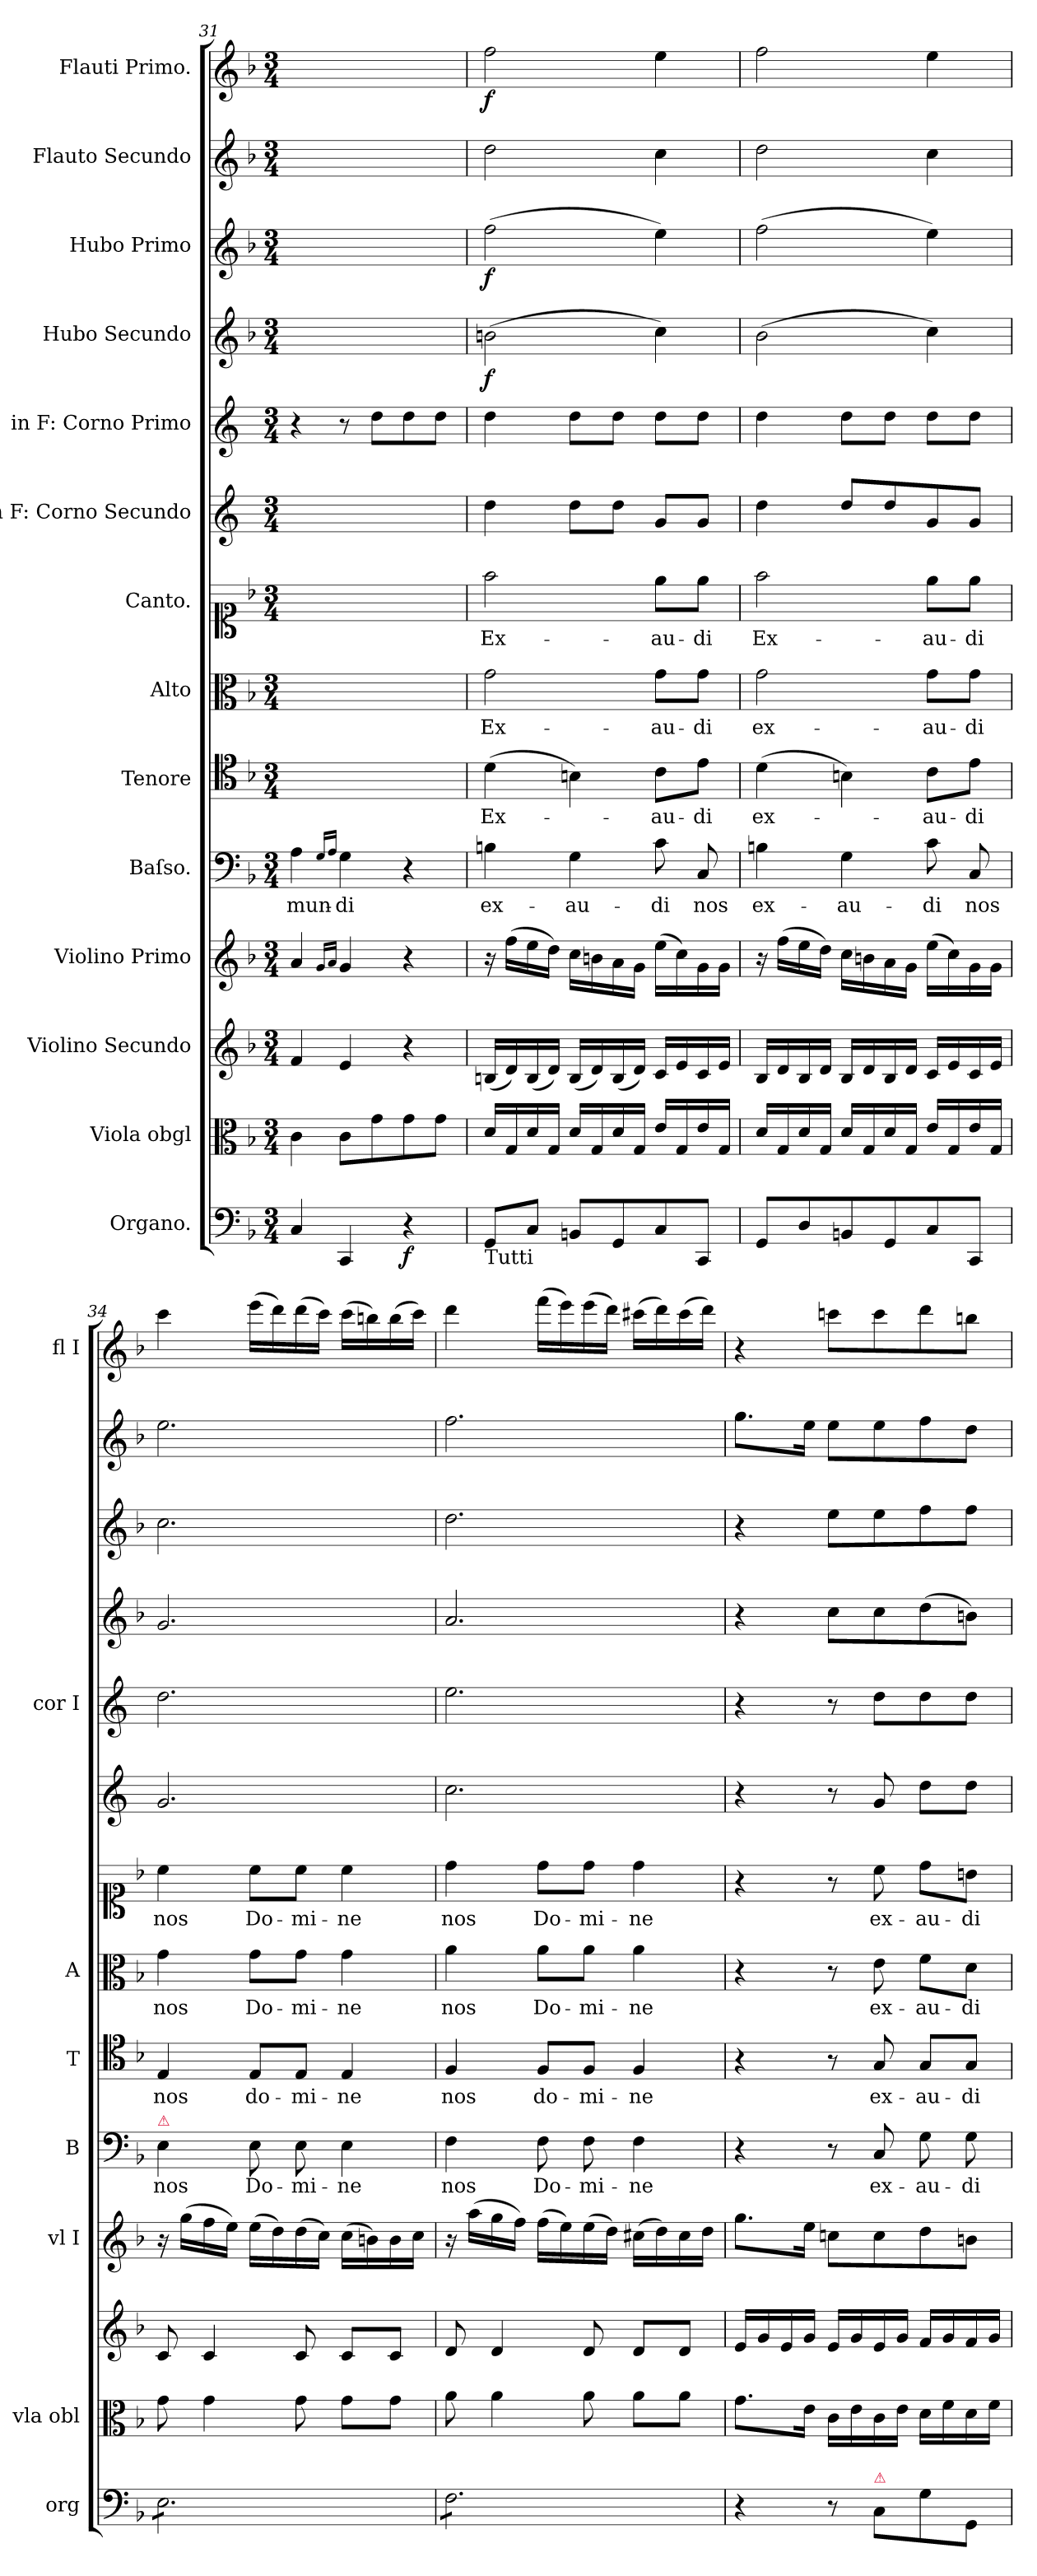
**kern	**dynam	**kern	**dynam	**kern	**dynam	**kern	**dynam	**kern	**text	**kern	**text	**kern	**text	**kern	**text	**kern	**dynam	**kern	**dynam	**kern	**dynam	**kern	**dynam	**kern	**dynam	**kern	**dynam
*part14	*part14	*part13	*part13	*part12	*part12	*part11	*part11	*part10	*part10	*part9	*part9	*part8	*part8	*part7	*part7	*part6	*part6	*part5	*part5	*part4	*part4	*part3	*part3	*part2	*part2	*part1	*part1
*staff14	*staff14	*staff13	*staff13	*staff12	*staff12	*staff11	*staff11	*staff10	*staff10	*staff9	*staff9	*staff8	*staff8	*staff7	*staff7	*staff6	*staff6	*staff5	*staff5	*staff4	*staff4	*staff3	*staff3	*staff2	*staff2	*staff1	*staff1
*I"Organo.	*	*I"Viola obgl	*	*I"Violino Secundo	*	*I"Violino Primo	*	*I"Baſso.	*	*I"Tenore	*	*I"Alto	*	*I"Canto.	*	*I"in F: Corno Secundo	*	*I"in F: Corno Primo	*	*I"Hubo Secundo	*	*I"Hubo Primo	*	*I"Flauto Secundo	*	*I"Flauti Primo.	*
*I'org	*	*I'vla obl	*	*	*	*I'vl I	*	*I'B	*	*I'T	*	*I'A	*	*	*	*	*	*I'cor I	*	*	*	*	*	*	*	*I'fl I	*
*clefF4	*	*clefC3	*	*clefG2	*	*clefG2	*	*clefF4	*	*clefC4	*	*clefC3	*	*clefC1	*	*clefG2	*	*clefG2	*	*clefG2	*	*clefG2	*	*clefG2	*	*clefG2	*
*	*	*	*	*	*	*	*	*	*	*	*	*	*	*	*	*ITrd4c7	*	*ITrd4c7	*	*	*	*	*	*	*	*	*
*k[b-]	*	*k[b-]	*	*k[b-]	*	*k[b-]	*	*k[b-]	*	*k[b-]	*	*k[b-]	*	*k[b-]	*	*k[b-]	*	*k[b-]	*	*k[b-]	*	*k[b-]	*	*k[b-]	*	*k[b-]	*
*F:	*	*F:	*	*F:	*	*F:	*	*F:	*	*F:	*	*F:	*	*F:	*	*F:	*	*F:	*	*F:	*	*F:	*	*F:	*	*F:	*
*M3/4	*	*M3/4	*	*M3/4	*	*M3/4	*	*M3/4	*	*M3/4	*	*M3/4	*	*M3/4	*	*M3/4	*	*M3/4	*	*M3/4	*	*M3/4	*	*M3/4	*	*M3/4	*
=31	=31	=31	=31	=31	=31	=31	=31	=31	=31	=31	=31	=31	=31	=31	=31	=31	=31	=31	=31	=31	=31	=31	=31	=31	=31	=31	=31
4C/	.	4c\	.	4f/	.	4a/	.	4A\	mun-	2.ryy	.	2.ryy	.	2.ryy	.	2.ryy	.	4r	.	2.ryy	.	2.ryy	.	2.ryy	.	2.ryy	.
.	.	.	.	.	.	16qqg/LL	.	16qqG/LL	.	.	.	.	.	.	.	.	.	.	.	.	.	.	.	.	.	.	.
.	.	.	.	.	.	16qqa/JJ	.	16qqA/JJ	.	.	.	.	.	.	.	.	.	.	.	.	.	.	.	.	.	.	.
4CC/	.	8c\L	.	4e/	.	4g/	.	4G\	-di	.	.	.	.	.	.	.	.	8r	.	.	.	.	.	.	.	.	.
!	!	!	!	!	!	!	!	!	!	!	!	!	!	!	!	!	!	!	!LO:DY:b	!	!	!	!	!	!	!	!
.	.	8g\	.	.	.	.	.	.	.	.	.	.	.	.	.	.	.	8g\L	fort	.	.	.	.	.	.	.	.
!	!LO:DY:b	!	!	!	!	!	!	!	!	!	!	!	!	!	!	!	!	!	!	!	!	!	!	!	!	!	!
4r	f	8g\	.	4r	.	4r	.	4r	.	.	.	.	.	.	.	.	.	8g\	.	.	.	.	.	.	.	.	.
.	.	8g\J	.	.	.	.	.	.	.	.	.	.	.	.	.	.	.	8g\J	.	.	.	.	.	.	.	.	.
=32	=32	=32	=32	=32	=32	=32	=32	=32	=32	=32	=32	=32	=32	=32	=32	=32	=32	=32	=32	=32	=32	=32	=32	=32	=32	=32	=32
!LO:TX:b:t=Tutti	!	!	!	!	!	!	!	!	!	!	!	!	!	!	!	!	!	!	!	!	!	!	!	!	!	!	!
!	!	!	!LO:DY:b	!	!LO:DY:a	!	!LO:DY:b	!	!	!	!	!	!	!	!	!	!LO:DY:b	!	!	!	!LO:DY:b	!	!LO:DY:b	!	!LO:DY:b	!	!LO:DY:b
8GG/L	.	16d/LL	forto	(16Bn/LL	forto	16r	fort	4Bn\	ex-	(4d\	Ex-	2g\	Ex-	2ff\	Ex-	4g\	forto	4g\	.	(2bn\	f	(2ff\	f	2dd\	fort	2ff\	f
.	.	16G/	.	16d/)	.	(16ff\LL	.	.	.	.	.	.	.	.	.	.	.	.	.	.	.	.	.	.	.	.	.
8C/J	.	16d/	.	(16B/	.	16ee\	.	.	.	.	.	.	.	.	.	.	.	.	.	.	.	.	.	.	.	.	.
.	.	16G/JJ	.	16d/JJ)	.	16dd\JJ)	.	.	.	.	.	.	.	.	.	.	.	.	.	.	.	.	.	.	.	.	.
8BBn/L	.	16d/LL	.	(16B/LL	.	16cc\LL	.	4G\	-au-	4Bn\)	.	.	.	.	.	8g\L	.	8g\L	.	.	.	.	.	.	.	.	.
.	.	16G/	.	16d/)	.	16bn\	.	.	.	.	.	.	.	.	.	.	.	.	.	.	.	.	.	.	.	.	.
8GG/	.	16d/	.	(16B/	.	16a\	.	.	.	.	.	.	.	.	.	8g\J	.	8g\J	.	.	.	.	.	.	.	.	.
.	.	16G/JJ	.	16d/JJ)	.	16g\JJ	.	.	.	.	.	.	.	.	.	.	.	.	.	.	.	.	.	.	.	.	.
8C/	.	16e/LL	.	16c/LL	.	(16ee\LL	.	8c\	-di	8c\L	-au-	8g\L	-au-	8ee\L	-au-	8c/L	.	8g\L	.	4cc\)	.	4ee\)	.	4cc\	.	4ee\	.
.	.	16G/	.	16e/	.	16cc\)	.	.	.	.	.	.	.	.	.	.	.	.	.	.	.	.	.	.	.	.	.
8CC/J	.	16e/	.	16c/	.	16g\	.	8C/	nos	8e\J	-di	8g\J	-di	8ee\J	-di	8c/J	.	8g\J	.	.	.	.	.	.	.	.	.
.	.	16G/JJ	.	16e/JJ	.	16g\JJ	.	.	.	.	.	.	.	.	.	.	.	.	.	.	.	.	.	.	.	.	.
=33	=33	=33	=33	=33	=33	=33	=33	=33	=33	=33	=33	=33	=33	=33	=33	=33	=33	=33	=33	=33	=33	=33	=33	=33	=33	=33	=33
8GG/L	.	16d/LL	.	16B-/LL	.	16r	.	4Bn\	ex-	(4d\	ex-	2g\	ex-	2ff\	Ex-	4g\	.	4g\	.	(2b-\	.	(2ff\	.	2dd\	.	2ff\	.
.	.	16G/	.	16d/	.	(16ff\LL	.	.	.	.	.	.	.	.	.	.	.	.	.	.	.	.	.	.	.	.	.
8D/	.	16d/	.	16B-/	.	16ee\	.	.	.	.	.	.	.	.	.	.	.	.	.	.	.	.	.	.	.	.	.
.	.	16G/JJ	.	16d/JJ	.	16dd\JJ)	.	.	.	.	.	.	.	.	.	.	.	.	.	.	.	.	.	.	.	.	.
8BBn/	.	16d/LL	.	16B-/LL	.	16cc\LL	.	4G\	-au-	4Bn\)	.	.	.	.	.	8g\L	.	8g\L	.	.	.	.	.	.	.	.	.
.	.	16G/	.	16d/	.	16bn\	.	.	.	.	.	.	.	.	.	.	.	.	.	.	.	.	.	.	.	.	.
8GG/	.	16d/	.	16B-/	.	16a\	.	.	.	.	.	.	.	.	.	8g\	.	8g\J	.	.	.	.	.	.	.	.	.
.	.	16G/JJ	.	16d/JJ	.	16g\JJ	.	.	.	.	.	.	.	.	.	.	.	.	.	.	.	.	.	.	.	.	.
8C/	.	16e/LL	.	16c/LL	.	(16ee\LL	.	8c\	-di	8c\L	-au-	8g\L	-au-	8ee\L	-au-	8c/	.	8g\L	.	4cc\)	.	4ee\)	.	4cc\	.	4ee\	.
.	.	16G/	.	16e/	.	16cc\)	.	.	.	.	.	.	.	.	.	.	.	.	.	.	.	.	.	.	.	.	.
8CC/J	.	16e/	.	16c/	.	16g\	.	8C/	nos	8e\J	-di	8g\J	-di	8ee\J	-di	8c/J	.	8g\J	.	.	.	.	.	.	.	.	.
.	.	16G/JJ	.	16e/JJ	.	16g\JJ	.	.	.	.	.	.	.	.	.	.	.	.	.	.	.	.	.	.	.	.	.
=34	=34	=34	=34	=34	=34	=34	=34	=34	=34	=34	=34	=34	=34	=34	=34	=34	=34	=34	=34	=34	=34	=34	=34	=34	=34	=34	=34
!	!	!	!	!	!	!	!	!LO:TX:a:color=crimson:t=⚠	!	!	!	!	!	!	!	!	!	!	!	!	!	!	!	!	!	!	!
*tremolo	*	*	*	*	*	*	*	*	*	*	*	*	*	*	*	*	*	*	*	*	*	*	*	*	*	*	*
8E\L	.	8g\	.	8c/	.	16r	.	4E\	nos	4E/	nos	4g\	nos	4cc\	nos	2.c/	.	2.g\	.	2.g/	.	2.cc\	.	2.ee\	.	4ccc\	.
.	.	.	.	.	.	(16gg\LL	.	.	.	.	.	.	.	.	.	.	.	.	.	.	.	.	.	.	.	.	.
8E\	.	4g\	.	4c/	.	16ff\	.	.	.	.	.	.	.	.	.	.	.	.	.	.	.	.	.	.	.	.	.
.	.	.	.	.	.	16ee\JJ)	.	.	.	.	.	.	.	.	.	.	.	.	.	.	.	.	.	.	.	.	.
8E\	.	.	.	.	.	(16ee\LL	.	8E\	Do-	8E/L	do-	8g\L	Do-	8cc\L	Do-	.	.	.	.	.	.	.	.	.	.	(16eee\LL	.
.	.	.	.	.	.	16dd\)	.	.	.	.	.	.	.	.	.	.	.	.	.	.	.	.	.	.	.	16ddd\)	.
8E\	.	8g\	.	8c/	.	(16dd\	.	8E\	-mi-	8E/J	-mi-	8g\J	-mi-	8cc\J	-mi-	.	.	.	.	.	.	.	.	.	.	(16ddd\	.
.	.	.	.	.	.	16cc\JJ)	.	.	.	.	.	.	.	.	.	.	.	.	.	.	.	.	.	.	.	16ccc\JJ)	.
8E\	.	8g\L	.	8c/L	.	(16cc\LL	.	4E\	-ne	4E/	-ne	4g\	-ne	4cc\	-ne	.	.	.	.	.	.	.	.	.	.	(16ccc\LL	.
.	.	.	.	.	.	16bn\)	.	.	.	.	.	.	.	.	.	.	.	.	.	.	.	.	.	.	.	16bbn\)	.
8E\J	.	8g\J	.	8c/J	.	16b\	.	.	.	.	.	.	.	.	.	.	.	.	.	.	.	.	.	.	.	(16bb\	.
.	.	.	.	.	.	16cc\JJ	.	.	.	.	.	.	.	.	.	.	.	.	.	.	.	.	.	.	.	16ccc\JJ)	.
=35	=35	=35	=35	=35	=35	=35	=35	=35	=35	=35	=35	=35	=35	=35	=35	=35	=35	=35	=35	=35	=35	=35	=35	=35	=35	=35	=35
8F\L	.	8a\	.	8d/	.	16r	.	4F\	nos	4F/	nos	4a\	nos	4dd\	nos	2.f\	.	2.a\	.	2.a/	.	2.dd\	.	2.ff\	.	4ddd\	.
.	.	.	.	.	.	(16aa\LL	.	.	.	.	.	.	.	.	.	.	.	.	.	.	.	.	.	.	.	.	.
8F\	.	4a\	.	4d/	.	16gg\	.	.	.	.	.	.	.	.	.	.	.	.	.	.	.	.	.	.	.	.	.
.	.	.	.	.	.	16ff\JJ)	.	.	.	.	.	.	.	.	.	.	.	.	.	.	.	.	.	.	.	.	.
8F\	.	.	.	.	.	(16ff\LL	.	8F\	Do-	8F/L	do-	8a\L	Do-	8dd\L	Do-	.	.	.	.	.	.	.	.	.	.	(16fff\LL	.
.	.	.	.	.	.	16ee\)	.	.	.	.	.	.	.	.	.	.	.	.	.	.	.	.	.	.	.	16eee\)	.
8F\	.	8a\	.	8d/	.	(16ee\	.	8F\	-mi-	8F/J	-mi-	8a\J	-mi-	8dd\J	-mi-	.	.	.	.	.	.	.	.	.	.	(16eee\	.
.	.	.	.	.	.	16dd\JJ)	.	.	.	.	.	.	.	.	.	.	.	.	.	.	.	.	.	.	.	16ddd\JJ)	.
8F\	.	8a\L	.	8d/L	.	(16cc#X\LL	.	4F\	-ne	4F/	-ne	4a\	-ne	4dd\	-ne	.	.	.	.	.	.	.	.	.	.	(16ccc#X\LL	.
.	.	.	.	.	.	16dd\)	.	.	.	.	.	.	.	.	.	.	.	.	.	.	.	.	.	.	.	16ddd\)	.
8F\J	.	8a\J	.	8d/J	.	16cc#\	.	.	.	.	.	.	.	.	.	.	.	.	.	.	.	.	.	.	.	(16ccc#\	.
*Xtremolo	*	*	*	*	*	*	*	*	*	*	*	*	*	*	*	*	*	*	*	*	*	*	*	*	*	*	*
.	.	.	.	.	.	16dd\JJ	.	.	.	.	.	.	.	.	.	.	.	.	.	.	.	.	.	.	.	16ddd\JJ)	.
=36	=36	=36	=36	=36	=36	=36	=36	=36	=36	=36	=36	=36	=36	=36	=36	=36	=36	=36	=36	=36	=36	=36	=36	=36	=36	=36	=36
4r	.	8.g\L	.	16e/LL	.	8.gg\L	.	4r	.	4r	.	4r	.	4r	.	4r	.	4r	.	4r	.	4r	.	8.gg\L	.	4r	.
.	.	.	.	16g/	.	.	.	.	.	.	.	.	.	.	.	.	.	.	.	.	.	.	.	.	.	.	.
.	.	.	.	16e/	.	.	.	.	.	.	.	.	.	.	.	.	.	.	.	.	.	.	.	.	.	.	.
.	.	16e\Jk	.	16g/JJ	.	16ee\Jk	.	.	.	.	.	.	.	.	.	.	.	.	.	.	.	.	.	16ee\Jk	.	.	.
8r	.	16c\LL	.	16e/LL	.	8ccn\L	.	8r	.	8r	.	8r	.	8r	.	8r	.	8r	.	8cc\L	.	8ee\L	.	8ee\L	.	8cccn\L	.
.	.	16e\	.	16g/	.	.	.	.	.	.	.	.	.	.	.	.	.	.	.	.	.	.	.	.	.	.	.
!LO:TX:a:color=crimson:t=⚠	!	!	!	!	!	!	!	!	!	!	!	!	!	!	!	!	!	!	!	!	!	!	!	!	!	!	!
8C\L	.	16c\	.	16e/	.	8cc\	.	8C/	ex-	8G/	ex-	8e\	ex-	8cc\	ex-	8c/	.	8g\L	.	8cc\	.	8ee\	.	8ee\	.	8ccc\	.
.	.	16e\JJ	.	16g/JJ	.	.	.	.	.	.	.	.	.	.	.	.	.	.	.	.	.	.	.	.	.	.	.
8G\	.	16d\LL	.	16f/LL	.	8dd\	.	8G\	-au-	8G/L	-au-	8f\L	-au-	8dd\L	-au-	8g\L	.	8g\	.	(8dd\	.	8ff\	.	8ff\	.	8ddd\	.
.	.	16f\	.	16g/	.	.	.	.	.	.	.	.	.	.	.	.	.	.	.	.	.	.	.	.	.	.	.
8GG/J	.	16d\	.	16f/	.	8bn\J	.	8G\	-di	8G/J	-di	8d\J	-di	8bn\J	-di	8g\J	.	8g\J	.	8bn\J)	.	8ff\J	.	8dd\J	.	8bbn\J	.
.	.	16f\JJ	.	16g/JJ	.	.	.	.	.	.	.	.	.	.	.	.	.	.	.	.	.	.	.	.	.	.	.
=	=	=	=	=	=	=	=	=	=	=	=	=	=	=	=	=	=	=	=	=	=	=	=	=	=	=	=
*-	*-	*-	*-	*-	*-	*-	*-	*-	*-	*-	*-	*-	*-	*-	*-	*-	*-	*-	*-	*-	*-	*-	*-	*-	*-	*-	*-
